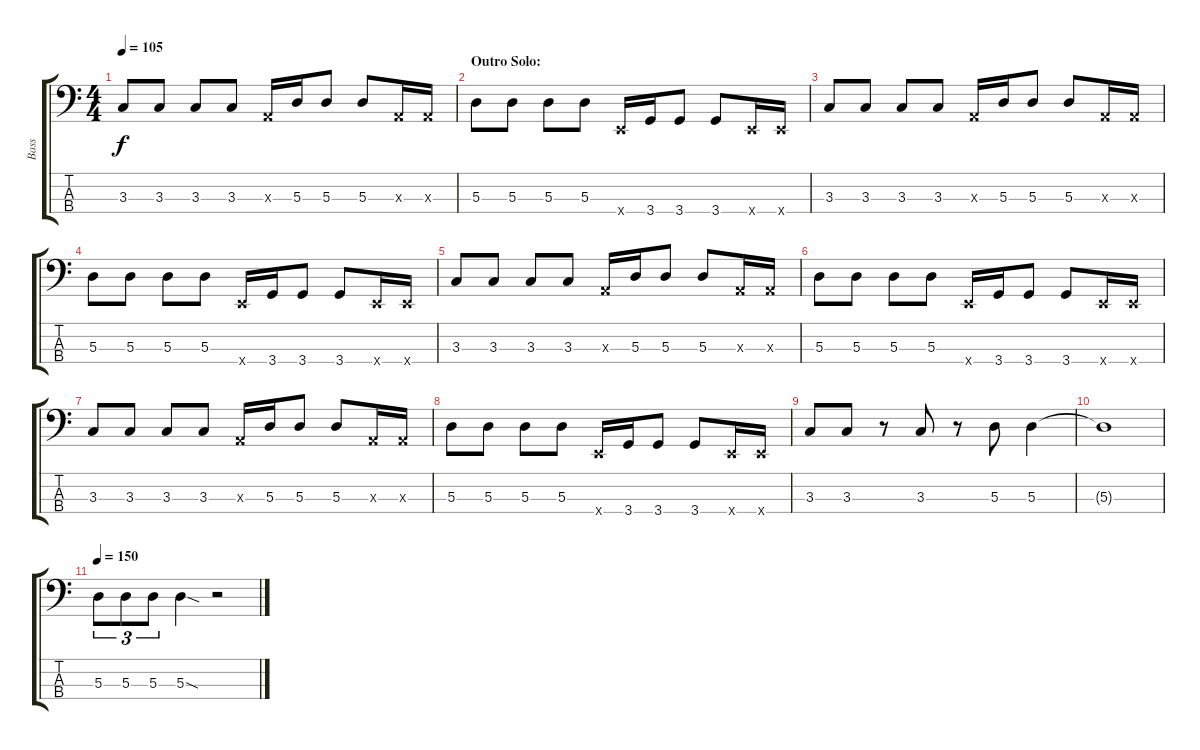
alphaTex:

\track ("Bass" "Bass") {instrument electricbasspick}
\staff {score tabs}
\tuning (G2 D2 A1 E1) {hide}
\ts (4 4)
\tempo 105
\clef f4
\ks c
3.3.8{dy f} 3.3.8 3.3.8 3.3.8 0.3{x}.16 5.3.16 5.3.8 5.3.8 0.3{x}.16 0.3{x}.16 |
\section ("" "Outro Solo:")
5.3.8 5.3.8 5.3.8 5.3.8 0.4{x}.16 3.4.16 3.4.8 3.4.8 0.4{x}.16 0.4{x}.16 |
3.3.8 3.3.8 3.3.8 3.3.8 0.3{x}.16 5.3.16 5.3.8 5.3.8 0.3{x}.16 0.3{x}.16 |
5.3.8 5.3.8 5.3.8 5.3.8 0.4{x}.16 3.4.16 3.4.8 3.4.8 0.4{x}.16 0.4{x}.16 |
3.3.8 3.3.8 3.3.8 3.3.8 0.3{x}.16 5.3.16 5.3.8 5.3.8 0.3{x}.16 0.3{x}.16 |
5.3.8 5.3.8 5.3.8 5.3.8 0.4{x}.16 3.4.16 3.4.8 3.4.8 0.4{x}.16 0.4{x}.16 |
3.3.8 3.3.8 3.3.8 3.3.8 0.3{x}.16 5.3.16 5.3.8 5.3.8 0.3{x}.16 0.3{x}.16 |
5.3.8 5.3.8 5.3.8 5.3.8 0.4{x}.16 3.4.16 3.4.8 3.4.8 0.4{x}.16 0.4{x}.16 |
3.3.8 3.3.8 r.8 3.3.8 r.8 5.3.8 5.3.4 |
5.3{t}.1 |
\tempo 150
5.3.8{tu (3 2)} 5.3.8{tu (3 2)} 5.3.8{tu (3 2)} 5.3{sod}.4 r.2
